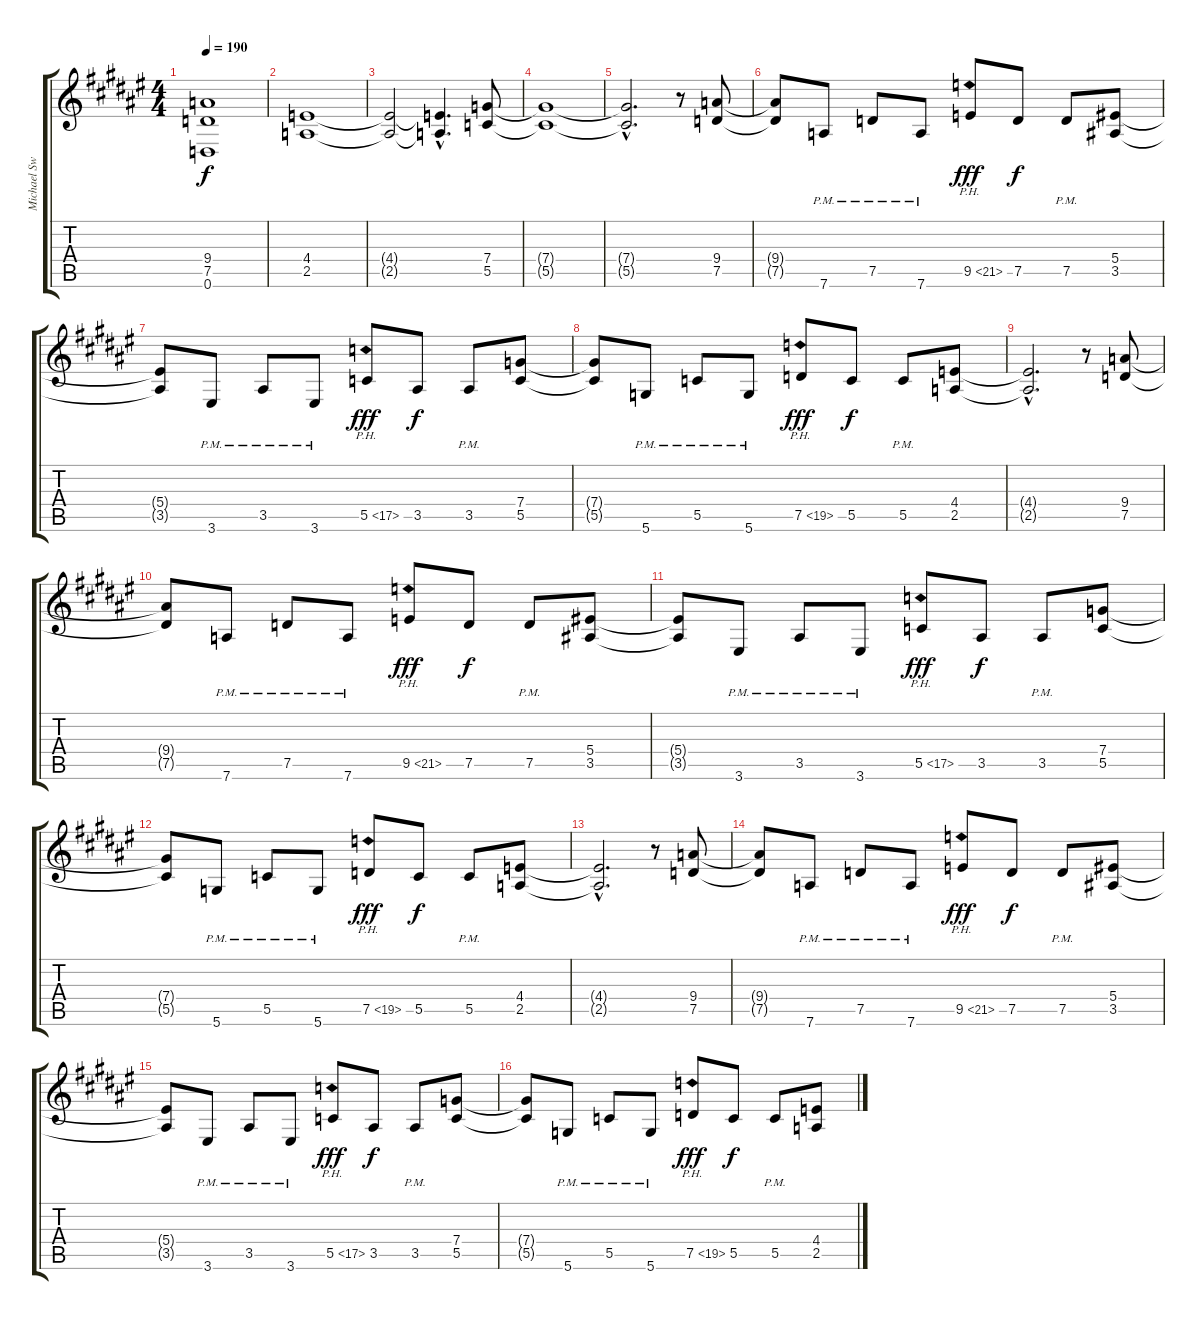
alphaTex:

\track ("Michael Sweet" "Michael Sw") {instrument overdrivenguitar}
\staff {score tabs}
\tuning (D4 A3 F3 C3 G2 D2) {hide}
\ts (4 4)
\tempo 190
\clef g2
\ks d#minor
(9.4{t} 7.5{t} 0.6{t}).1{dy f} |
(4.4 2.5).1 |
(4.4{t} 2.5{t}).2 (4.4{hac t} 2.5{hac t}).4{d} (7.4 5.5).8 |
(7.4{t} 5.5{t}).1 |
(7.4{hac t} 5.5{hac t}).2{d} r.8 (9.4 7.5).8 |
(9.4{t} 7.5{t}).8 7.6{pm}.8 7.5{pm}.8 7.6{pm}.8 9.5{ph 12}.8{dy fff} 7.5.8{dy f} 7.5{pm}.8 (5.4 3.5).8 |
(5.4{t} 3.5{t}).8 3.6{pm}.8 3.5{pm}.8 3.6{pm}.8 5.5{ph 12}.8{dy fff} 3.5.8{dy f} 3.5{pm}.8 (7.4 5.5).8 |
(7.4{t} 5.5{t}).8 5.6{pm}.8 5.5{pm}.8 5.6{pm}.8 7.5{ph 12}.8{dy fff} 5.5.8{dy f} 5.5{pm}.8 (4.4 2.5).8 |
(4.4{hac t} 2.5{hac t}).2{d} r.8 (9.4 7.5).8 |
(9.4{t} 7.5{t}).8 7.6{pm}.8 7.5{pm}.8 7.6{pm}.8 9.5{ph 12}.8{dy fff} 7.5.8{dy f} 7.5{pm}.8 (5.4 3.5).8 |
(5.4{t} 3.5{t}).8 3.6{pm}.8 3.5{pm}.8 3.6{pm}.8 5.5{ph 12}.8{dy fff} 3.5.8{dy f} 3.5{pm}.8 (7.4 5.5).8 |
(7.4{t} 5.5{t}).8 5.6{pm}.8 5.5{pm}.8 5.6{pm}.8 7.5{ph 12}.8{dy fff} 5.5.8{dy f} 5.5{pm}.8 (4.4 2.5).8 |
(4.4{hac t} 2.5{hac t}).2{d} r.8 (9.4 7.5).8 |
(9.4{t} 7.5{t}).8 7.6{pm}.8 7.5{pm}.8 7.6{pm}.8 9.5{ph 12}.8{dy fff} 7.5.8{dy f} 7.5{pm}.8 (5.4 3.5).8 |
(5.4{t} 3.5{t}).8 3.6{pm}.8 3.5{pm}.8 3.6{pm}.8 5.5{ph 12}.8{dy fff} 3.5.8{dy f} 3.5{pm}.8 (7.4 5.5).8 |
(7.4{t} 5.5{t}).8 5.6{pm}.8 5.5{pm}.8 5.6{pm}.8 7.5{ph 12}.8{dy fff} 5.5.8{dy f} 5.5{pm}.8 (4.4 2.5).8
